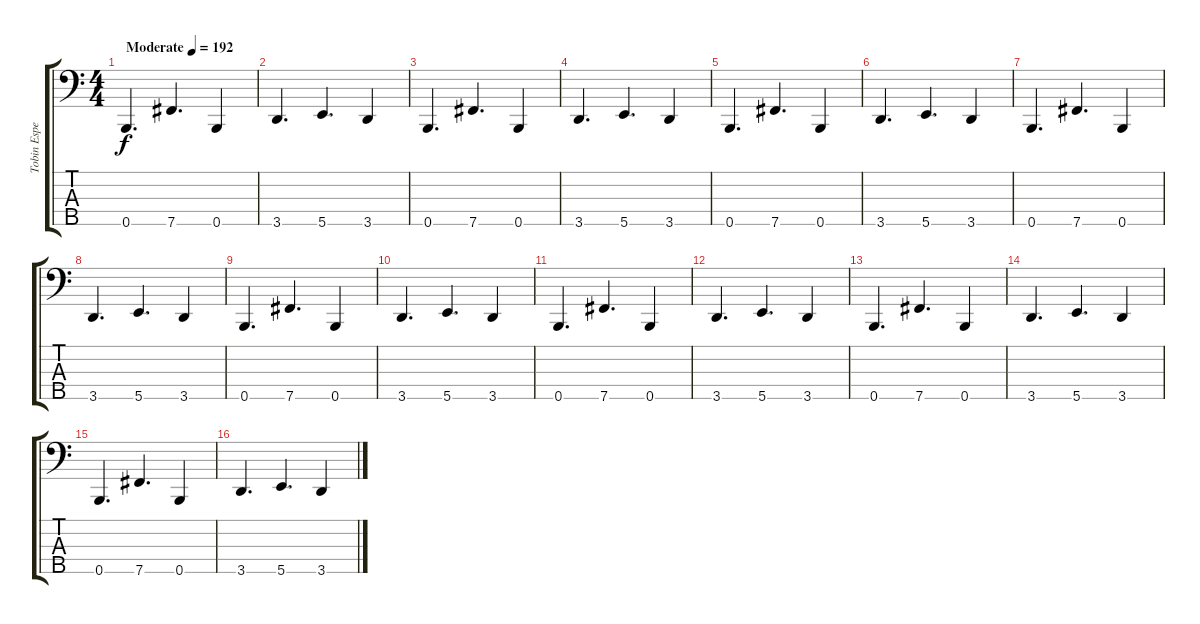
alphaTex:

\track ("Tobin Esperance" "Tobin Espe") {instrument electricbassfinger}
\staff {score tabs}
\tuning (G2 D2 A1 E1 B0) {hide}
\ts (4 4)
\tempo (192 "Moderate")
\clef f4
\ks c
0.5.4{d dy f instrument electricbassfinger} 7.5.4{d} 0.5.4 |
3.5.4{d} 5.5.4{d} 3.5.4 |
0.5.4{d} 7.5.4{d} 0.5.4 |
3.5.4{d} 5.5.4{d} 3.5.4 |
0.5.4{d} 7.5.4{d} 0.5.4 |
3.5.4{d} 5.5.4{d} 3.5.4 |
0.5.4{d} 7.5.4{d} 0.5.4 |
3.5.4{d} 5.5.4{d} 3.5.4 |
0.5.4{d} 7.5.4{d} 0.5.4 |
3.5.4{d} 5.5.4{d} 3.5.4 |
0.5.4{d} 7.5.4{d} 0.5.4 |
3.5.4{d} 5.5.4{d} 3.5.4 |
0.5.4{d} 7.5.4{d} 0.5.4 |
3.5.4{d} 5.5.4{d} 3.5.4 |
0.5.4{d} 7.5.4{d} 0.5.4 |
3.5.4{d} 5.5.4{d} 3.5.4
